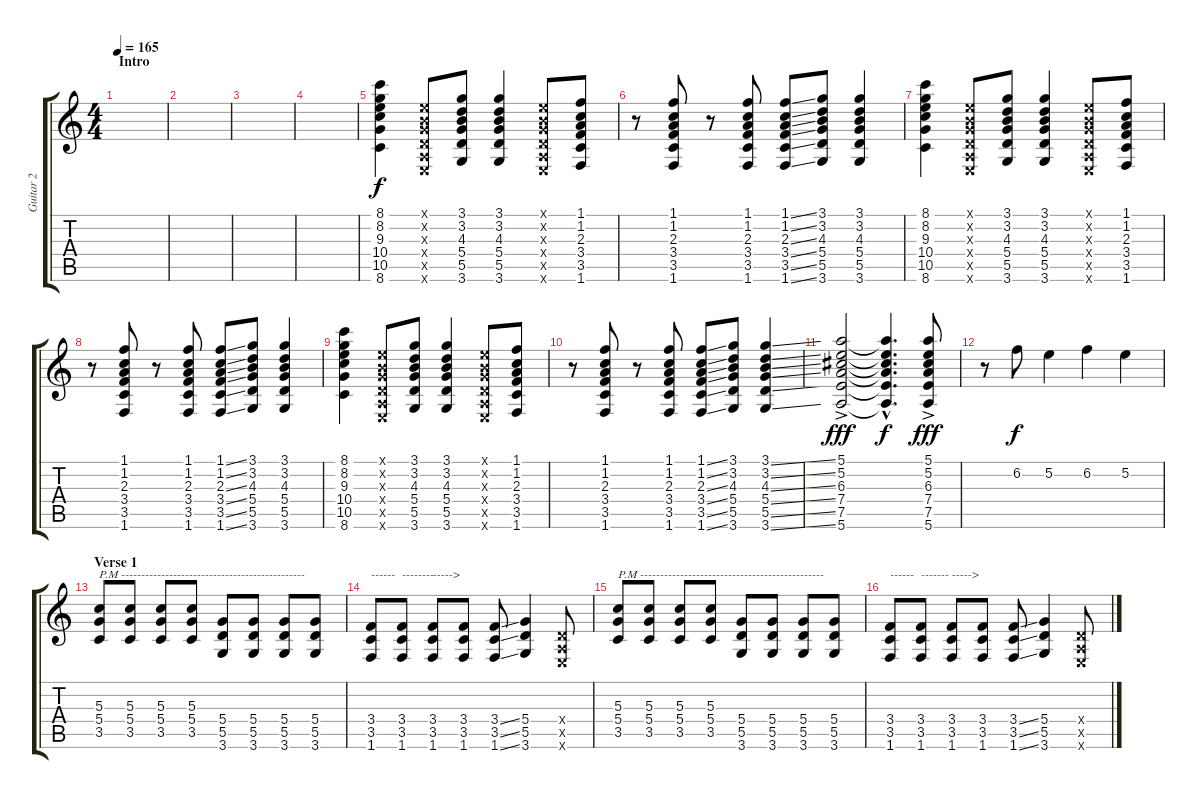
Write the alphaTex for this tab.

\track ("Guitar 2" "Guitar 2") {instrument overdrivenguitar}
\staff {score tabs}
\tuning (E4 B3 G3 D3 A2 E2) {hide}
\ts (4 4)
\section ("" "Intro")
\tempo 165
\clef g2
\ks c
|
|
|
|
(8.1 8.2 9.3 10.4 10.5 8.6).4 (0.1{x} 0.2{x} 0.3{x} 0.4{x} 0.5{x} 0.6{x}).8 (3.1 3.2 4.3 5.4 5.5 3.6).8 (3.1 3.2 4.3 5.4 5.5 3.6).4 (0.1{x} 0.2{x} 0.3{x} 0.4{x} 0.5{x} 0.6{x}).8 (1.1 1.2 2.3 3.4 3.5 1.6).8 |
r.8 (1.1 1.2 2.3 3.4 3.5 1.6).8 r.8 (1.1 1.2 2.3 3.4 3.5 1.6).8 (1.1{ss} 1.2{ss} 2.3{ss} 3.4{ss} 3.5{ss} 1.6{ss}).8 (3.1 3.2 4.3 5.4 5.5 3.6).8 (3.1 3.2 4.3 5.4 5.5 3.6).4 |
(8.1 8.2 9.3 10.4 10.5 8.6).4 (0.1{x} 0.2{x} 0.3{x} 0.4{x} 0.5{x} 0.6{x}).8 (3.1 3.2 4.3 5.4 5.5 3.6).8 (3.1 3.2 4.3 5.4 5.5 3.6).4 (0.1{x} 0.2{x} 0.3{x} 0.4{x} 0.5{x} 0.6{x}).8 (1.1 1.2 2.3 3.4 3.5 1.6).8 |
r.8 (1.1 1.2 2.3 3.4 3.5 1.6).8 r.8 (1.1 1.2 2.3 3.4 3.5 1.6).8 (1.1{ss} 1.2{ss} 2.3{ss} 3.4{ss} 3.5{ss} 1.6{ss}).8 (3.1 3.2 4.3 5.4 5.5 3.6).8 (3.1 3.2 4.3 5.4 5.5 3.6).4 |
(8.1 8.2 9.3 10.4 10.5 8.6).4 (0.1{x} 0.2{x} 0.3{x} 0.4{x} 0.5{x} 0.6{x}).8 (3.1 3.2 4.3 5.4 5.5 3.6).8 (3.1 3.2 4.3 5.4 5.5 3.6).4 (0.1{x} 0.2{x} 0.3{x} 0.4{x} 0.5{x} 0.6{x}).8 (1.1 1.2 2.3 3.4 3.5 1.6).8 |
r.8 (1.1 1.2 2.3 3.4 3.5 1.6).8 r.8 (1.1 1.2 2.3 3.4 3.5 1.6).8 (1.1{ss} 1.2{ss} 2.3{ss} 3.4{ss} 3.5{ss} 1.6{ss}).8 (3.1 3.2 4.3 5.4 5.5 3.6).8 (3.1{ss} 3.2{ss} 4.3{ss} 5.4{ss} 5.5{ss} 3.6{ss}).4 |
(5.1{ac} 5.2{ac} 6.3 7.4 7.5 5.6).2{dy fff} (5.1{hac t} 5.2{hac t} 6.3{hac t} 7.4{hac t} 7.5{hac t} 5.6{hac t}).4{d dy f} (5.1{ac} 5.2{ac} 6.3 7.4 7.5 5.6).8{dy fff} |
r.8 6.2.8{dy f} 5.2.4 6.2.4 5.2.4 |
\section ("" "Verse 1")
(5.3 5.4 3.5).8{txt "P.M ----------------------------------------------" volume 9} (5.3 5.4 3.5).8 (5.3 5.4 3.5).8 (5.3 5.4 3.5).8 (5.4 5.5 3.6).8 (5.4 5.5 3.6).8 (5.4 5.5 3.6).8 (5.4 5.5 3.6).8 |
(3.4 3.5 1.6).8{txt "------"} (3.4 3.5 1.6).8{txt "--------"} (3.4 3.5 1.6).8{txt "----->"} (3.4 3.5 1.6).8 (3.4{ss} 3.5{ss} 1.6{ss}).8{volume 12} (5.4 5.5 3.6).4 (0.4{x} 0.5{x} 0.6{x}).8 |
(5.3 5.4 3.5).8{txt "P.M ----------------------------------------------" volume 9} (5.3 5.4 3.5).8 (5.3 5.4 3.5).8 (5.3 5.4 3.5).8 (5.4 5.5 3.6).8 (5.4 5.5 3.6).8 (5.4 5.5 3.6).8 (5.4 5.5 3.6).8 |
(3.4 3.5 1.6).8{txt "------"} (3.4 3.5 1.6).8{txt "-------"} (3.4 3.5 1.6).8{txt "----->"} (3.4 3.5 1.6).8 (3.4{ss} 3.5{ss} 1.6{ss}).8{volume 12} (5.4 5.5 3.6).4 (0.4{x} 0.5{x} 0.6{x}).8
